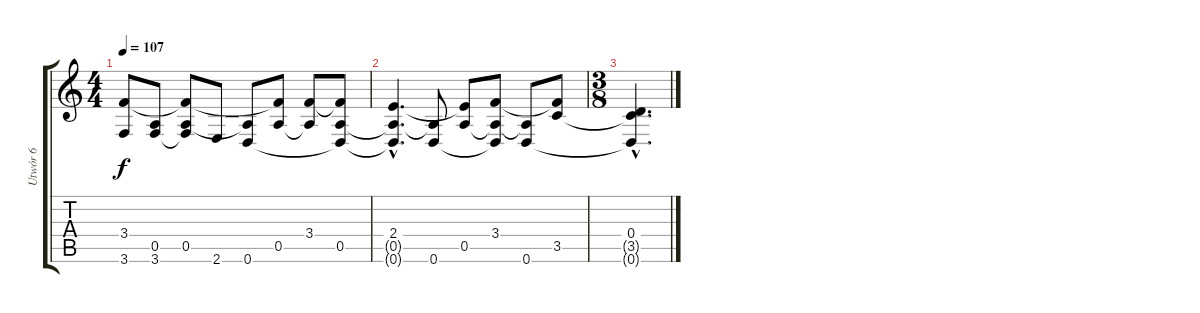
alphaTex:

\track ("Utwór 6" "Utwór 6") {instrument acousticguitarsteel}
\staff {score tabs}
\tuning (E4 B3 G3 D3 A2 D2) {hide}
\ts (4 4)
\tempo 107
\clef g2
\ks c
(3.4 3.6{t}).8{dy f} (0.5{t} 3.6).8 (3.4{t} 0.5 3.6{t}).8 2.6.8 (0.5{t} 0.6).8 (3.4{t} 0.5).8 (3.4 0.5{t}).8 (3.4{t} 0.5 0.6{t}).8 |
(2.4{hac} 0.5{hac t} 0.6{hac t}).4{d} (0.5{t} 0.6).8 (2.4{t} 0.5).8 (3.4 0.5{t} 0.6{t}).8 (0.5{t} 0.6).8 (3.4{t} 3.5).8 |
\ts (3 8)
(0.4{hac} 3.5{hac t} 0.6{hac t}).4{d}
